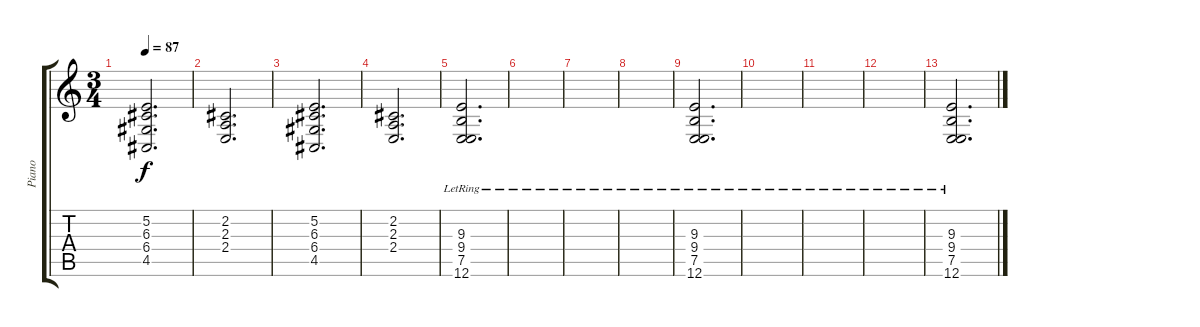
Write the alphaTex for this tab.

\track ("Piano" "Piano") {instrument churchorgan}
\staff {score tabs}
\tuning (E4 B3 G3 D3 A2 E2) {hide}
\ts (3 4)
\tempo 87
\clef g2
\ks c
(5.2 6.3 6.4 4.5).2{d dy f} |
(2.2 2.3 2.4).2{d} |
(5.2 6.3 6.4 4.5).2{d} |
(2.2 2.3 2.4).2{d} |
(9.3 9.4{lr} 7.5{lr} 12.6).2{d} |
|
|
|
(9.3 9.4{lr} 7.5{lr} 12.6).2{d} |
|
|
|
(9.3 9.4{lr} 7.5{lr} 12.6).2{d}
